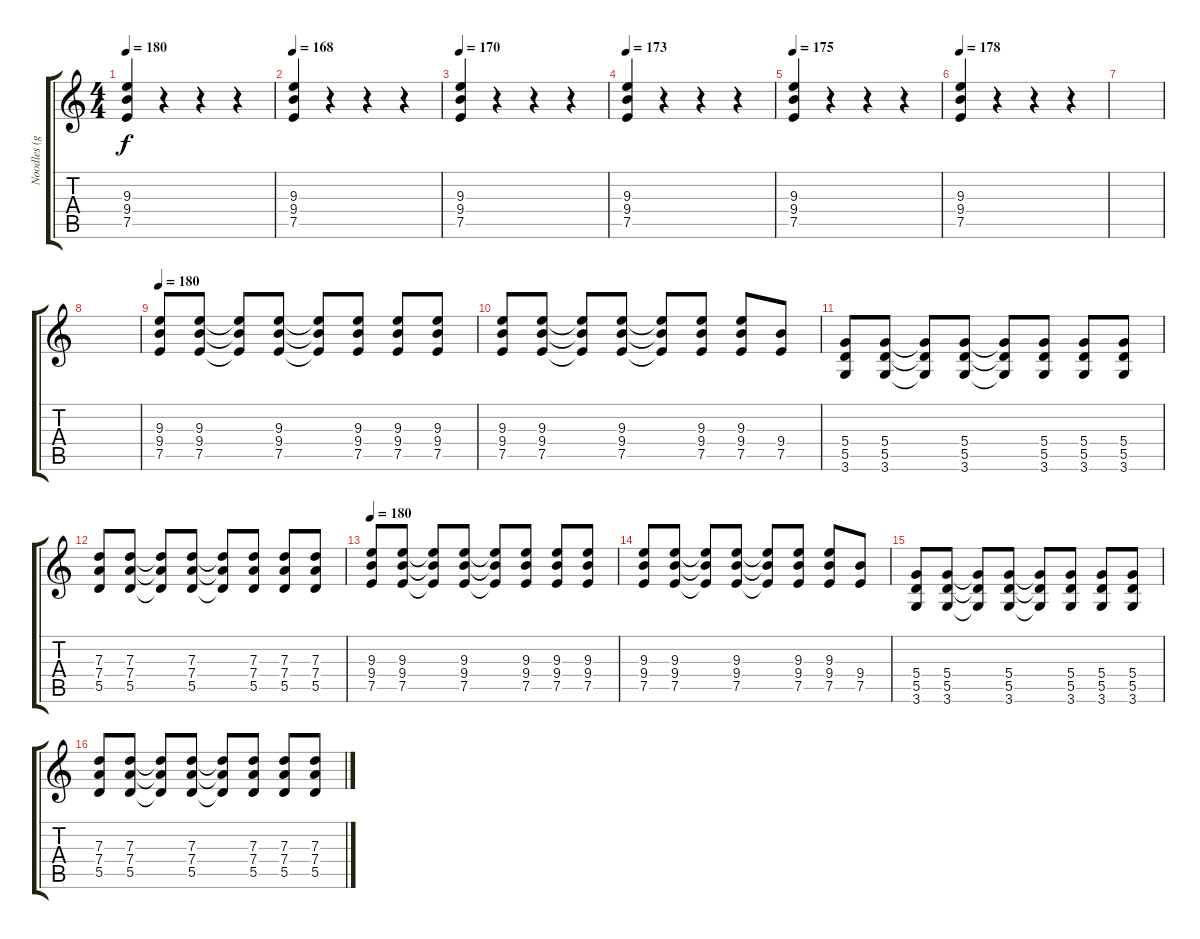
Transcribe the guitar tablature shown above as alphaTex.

\track ("Noodles (guitar)" "Noodles (g") {instrument overdrivenguitar}
\staff {score tabs}
\tuning (E4 B3 G3 D3 A2 E2) {hide}
\ts (4 4)
\tempo 180
\tempo 165
\tempo 180
\clef g2
\ks c
(9.3 9.4 7.5).4{dy f instrument overdrivenguitar} r.4 r.4 r.4 |
\tempo 168
(9.3 9.4 7.5).4 r.4 r.4 r.4 |
\tempo 170
(9.3 9.4 7.5).4 r.4 r.4 r.4 |
\tempo 173
(9.3 9.4 7.5).4 r.4 r.4 r.4 |
\tempo 175
(9.3 9.4 7.5).4 r.4 r.4 r.4 |
\tempo 178
(9.3 9.4 7.5).4 r.4 r.4 r.4 |
|
|
\tempo 180
(9.3 9.4 7.5).8 (9.3 9.4 7.5).8 (9.3{t} 9.4{t} 7.5{t}).8 (9.3 9.4 7.5).8 (9.3{t} 9.4{t} 7.5{t}).8 (9.3 9.4 7.5).8 (9.3 9.4 7.5).8 (9.3 9.4 7.5).8 |
(9.3 9.4 7.5).8 (9.3 9.4 7.5).8 (9.3{t} 9.4{t} 7.5{t}).8 (9.3 9.4 7.5).8 (9.3{t} 9.4{t} 7.5{t}).8 (9.3 9.4 7.5).8 (9.3 9.4 7.5).8 (9.4 7.5).8 |
(5.4 5.5 3.6).8 (5.4 5.5 3.6).8 (5.4{t} 5.5{t} 3.6{t}).8 (5.4 5.5 3.6).8 (5.4{t} 5.5{t} 3.6{t}).8 (5.4 5.5 3.6).8 (5.4 5.5 3.6).8 (5.4 5.5 3.6).8 |
(7.3 7.4 5.5).8 (7.3 7.4 5.5).8 (7.3{t} 7.4{t} 5.5{t}).8 (7.3 7.4 5.5).8 (7.3{t} 7.4{t} 5.5{t}).8 (7.3 7.4 5.5).8 (7.3 7.4 5.5).8 (7.3 7.4 5.5).8 |
\tempo 180
(9.3 9.4 7.5).8 (9.3 9.4 7.5).8 (9.3{t} 9.4{t} 7.5{t}).8 (9.3 9.4 7.5).8 (9.3{t} 9.4{t} 7.5{t}).8 (9.3 9.4 7.5).8 (9.3 9.4 7.5).8 (9.3 9.4 7.5).8 |
(9.3 9.4 7.5).8 (9.3 9.4 7.5).8 (9.3{t} 9.4{t} 7.5{t}).8 (9.3 9.4 7.5).8 (9.3{t} 9.4{t} 7.5{t}).8 (9.3 9.4 7.5).8 (9.3 9.4 7.5).8 (9.4 7.5).8 |
(5.4 5.5 3.6).8 (5.4 5.5 3.6).8 (5.4{t} 5.5{t} 3.6{t}).8 (5.4 5.5 3.6).8 (5.4{t} 5.5{t} 3.6{t}).8 (5.4 5.5 3.6).8 (5.4 5.5 3.6).8 (5.4 5.5 3.6).8 |
(7.3 7.4 5.5).8 (7.3 7.4 5.5).8 (7.3{t} 7.4{t} 5.5{t}).8 (7.3 7.4 5.5).8 (7.3{t} 7.4{t} 5.5{t}).8 (7.3 7.4 5.5).8 (7.3 7.4 5.5).8 (7.3 7.4 5.5).8
